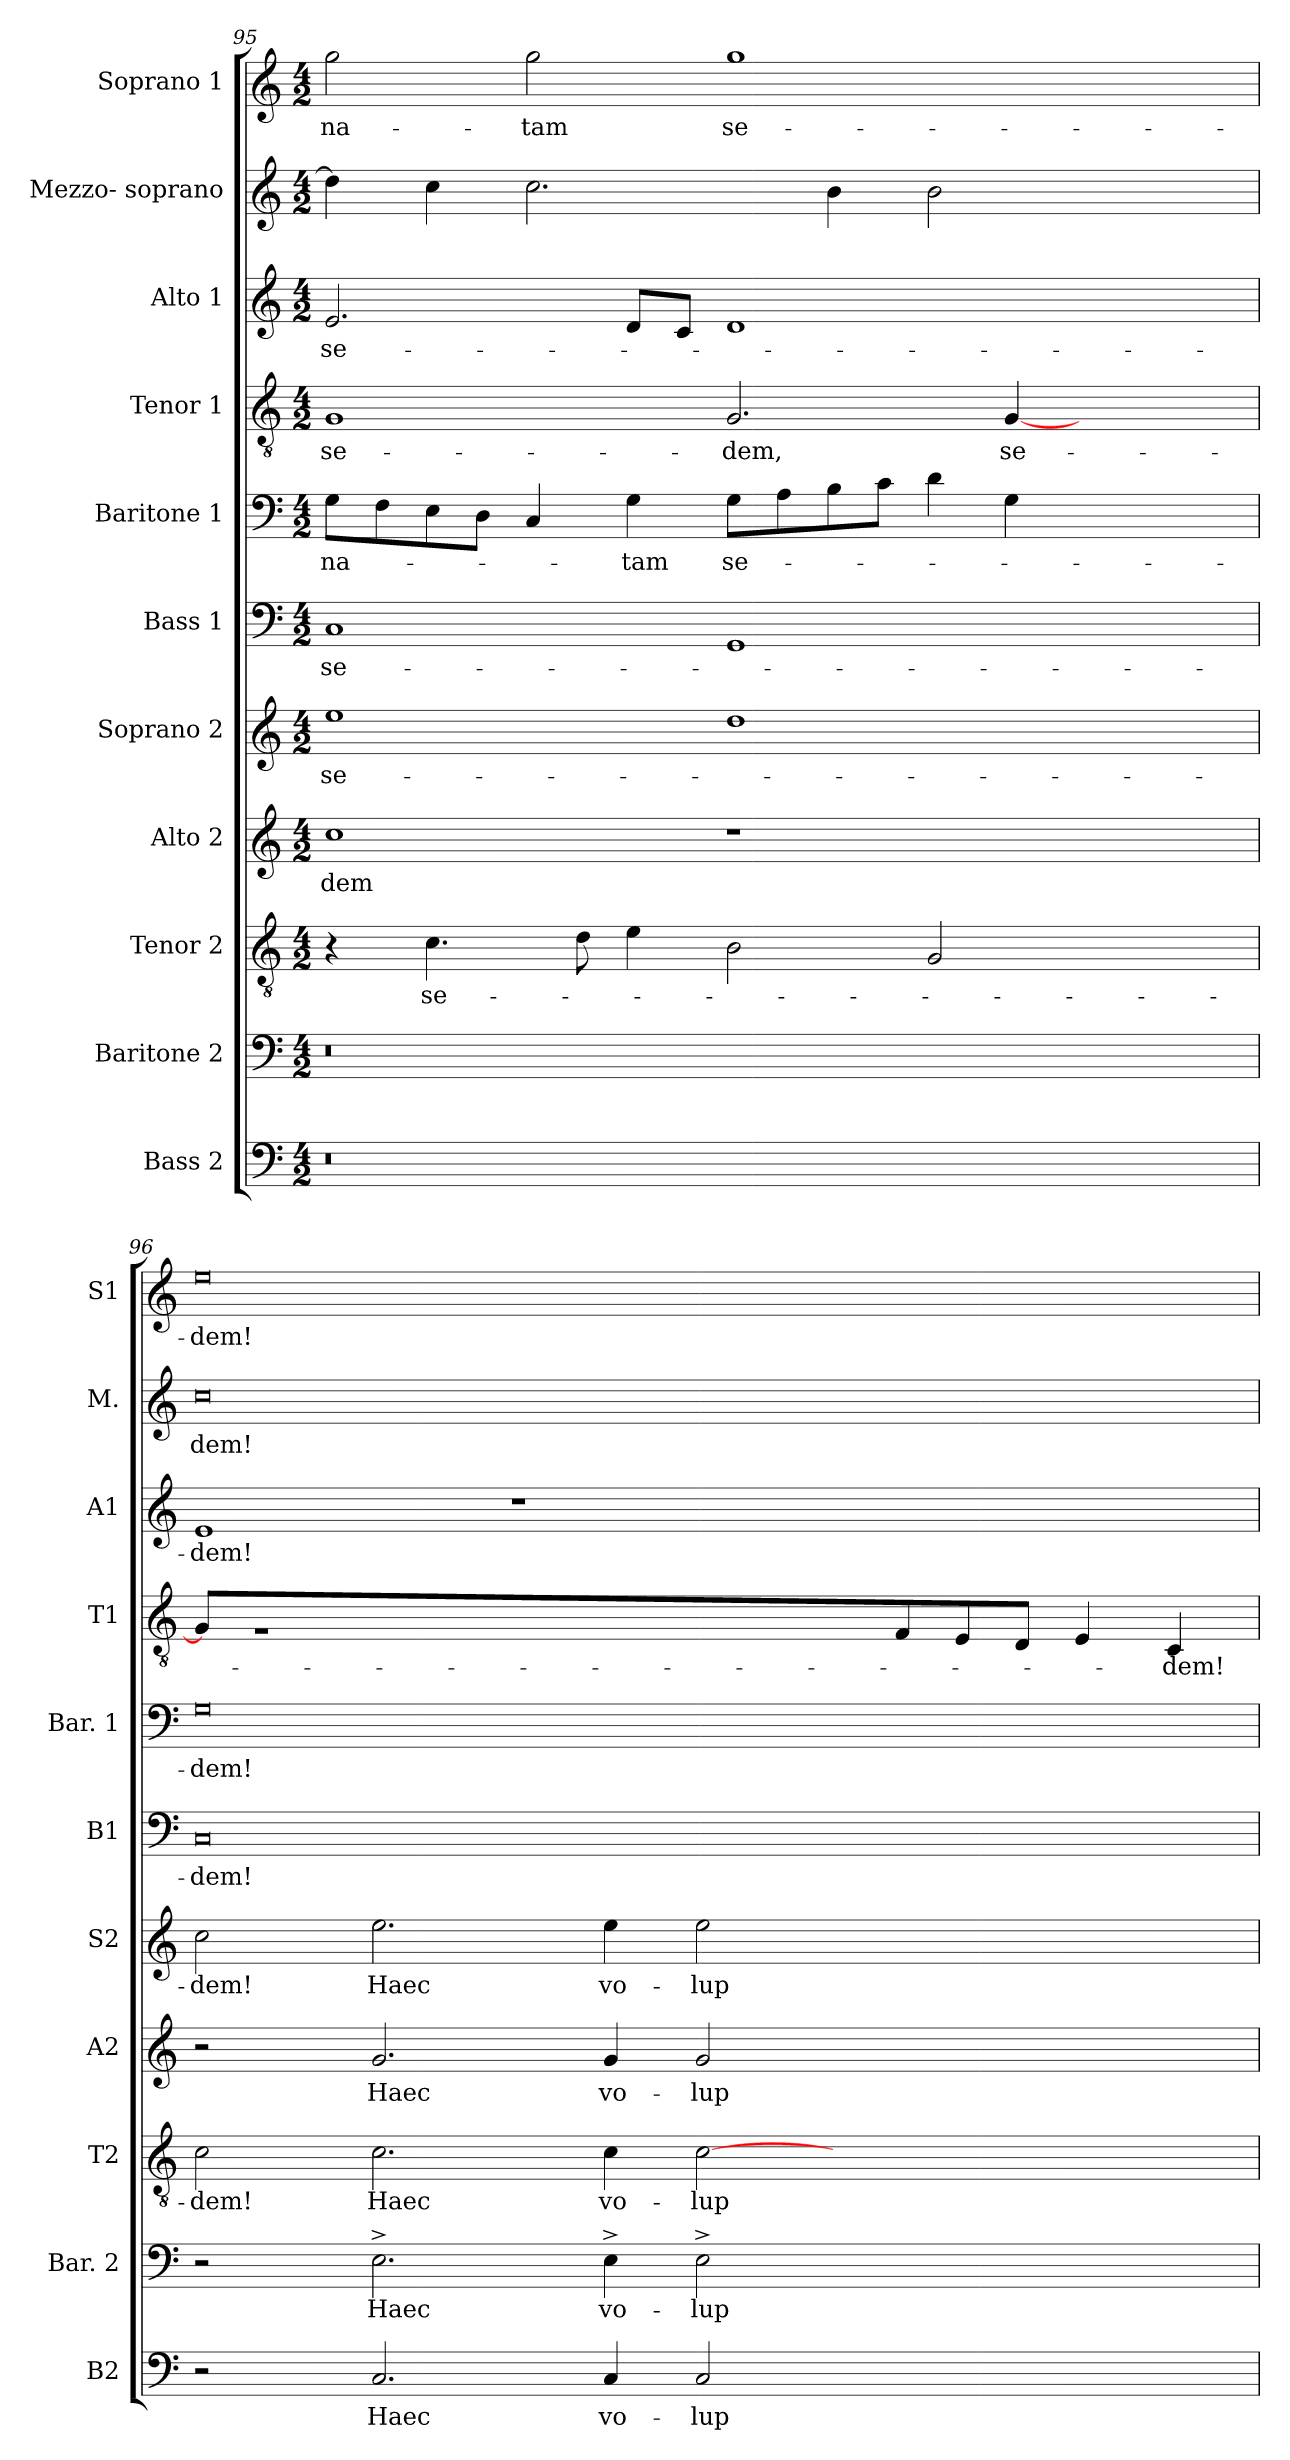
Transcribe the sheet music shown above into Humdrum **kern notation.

**kern	**text	**kern	**text	**kern	**text	**kern	**text	**kern	**text	**kern	**text	**kern	**text	**kern	**text	**kern	**text	**kern	**text	**kern	**text
*part11	*part11	*part10	*part10	*part9	*part9	*part8	*part8	*part7	*part7	*part6	*part6	*part5	*part5	*part4	*part4	*part3	*part3	*part2	*part2	*part1	*part1
*staff11	*staff11	*staff10	*staff10	*staff9	*staff9	*staff8	*staff8	*staff7	*staff7	*staff6	*staff6	*staff5	*staff5	*staff4	*staff4	*staff3	*staff3	*staff2	*staff2	*staff1	*staff1
*I"Bass 2	*	*I"Baritone 2	*	*I"Tenor 2	*	*I"Alto 2	*	*I"Soprano 2	*	*I"Bass 1	*	*I"Baritone 1	*	*I"Tenor 1	*	*I"Alto 1	*	*I"Mezzo-  soprano	*	*I"Soprano 1	*
*I'B2	*	*I'Bar. 2	*	*I'T2	*	*I'A2	*	*I'S2	*	*I'B1	*	*I'Bar. 1	*	*I'T1	*	*I'A1	*	*I'M.	*	*I'S1	*
*clefF4	*	*clefF4	*	*clefGv2	*	*clefG2	*	*clefG2	*	*clefF4	*	*clefF4	*	*clefGv2	*	*clefG2	*	*clefG2	*	*clefG2	*
*M4/2	*	*M4/2	*	*M4/2	*	*M4/2	*	*M4/2	*	*M4/2	*	*M4/2	*	*M4/2	*	*M4/2	*	*M4/2	*	*M4/2	*
=95	=95	=95	=95	=95	=95	=95	=95	=95	=95	=95	=95	=95	=95	=95	=95	=95	=95	=95	=95	=95	=95
!	!	!	!	!	!	!	!LO:LY:b:cj	!	!LO:LY:b:cj	!	!LO:LY:b:cj	!	!LO:LY:b:cj	!	!LO:LY:b:cj	!	!LO:LY:b:cj	!	!	!	!LO:LY:b:cj
0r	.	0r	.	4r	.	1cc	-dem	1ee	se-	1C	se-	8G\L	-na-	1G	se-	2.e/	se-	4dd\]	.	2gg\	-na-
.	.	.	.	.	.	.	.	.	.	.	.	8F\	.	.	.	.	.	.	.	.	.
!	!	!	!	!	!LO:LY:b:cj	!	!	!	!	!	!	!	!	!	!	!	!	!	!	!	!
.	.	.	.	4.c\	se-	.	.	.	.	.	.	8E\	.	.	.	.	.	4cc\	.	.	.
.	.	.	.	.	.	.	.	.	.	.	.	8D\J	.	.	.	.	.	.	.	.	.
!	!	!	!	!	!	!	!	!	!	!	!	!	!	!	!	!	!	!	!	!	!LO:LY:b:cj
.	.	.	.	.	.	.	.	.	.	.	.	4C/	.	.	.	.	.	2.cc\	.	2gg\	-tam
.	.	.	.	8d\	.	.	.	.	.	.	.	.	.	.	.	.	.	.	.	.	.
!	!	!	!	!	!	!	!	!	!	!	!	!	!LO:LY:b:cj	!	!	!	!	!	!	!	!
.	.	.	.	4e\	.	.	.	.	.	.	.	4G\	-tam	.	.	8d/L	.	.	.	.	.
.	.	.	.	.	.	.	.	.	.	.	.	.	.	.	.	8c/J	.	.	.	.	.
!	!	!	!	!	!	!LO:N:vis=1	!	!	!	!	!	!	!LO:LY:b:cj	!	!LO:LY:b:cj	!	!	!	!	!	!LO:LY:b:cj
.	.	.	.	2B\	.	0r	.	1dd	.	1GG	.	8G\L	se-	2.G/	-dem,	1d	.	.	.	1gg	se-
.	.	.	.	.	.	.	.	.	.	.	.	8A\	.	.	.	.	.	.	.	.	.
.	.	.	.	.	.	.	.	.	.	.	.	8B\	.	.	.	.	.	4b\	.	.	.
.	.	.	.	.	.	.	.	.	.	.	.	8c\J	.	.	.	.	.	.	.	.	.
.	.	.	.	2G/	.	.	.	.	.	.	.	4d\	.	.	.	.	.	2b\	.	.	.
!	!	!	!	!	!	!	!	!	!	!	!	!	!	!	!LO:LY:b:cj	!	!	!	!	!	!
.	.	.	.	.	.	.	.	.	.	.	.	4G\	.	[<4G/	se-	.	.	.	.	.	.
1ryy	.	1ryy	.	1ryy	.	.	.	1ryy	.	1ryy	.	1ryy	.	1ryy	.	1ryy	.	1ryy	.	1ryy	.
=96	=96	=96	=96	=96	=96	=96	=96	=96	=96	=96	=96	=96	=96	=96	=96	=96	=96	=96	=96	=96	=96
!	!	!	!	!	!LO:LY:b:cj	!	!	!	!LO:LY:b:cj	!	!LO:LY:b:cj	!	!LO:LY:b:cj	!	!	!	!LO:LY:b:cj	!	!LO:LY:b:cj	!	!LO:LY:b:cj
2r	.	2r	.	2c\	-dem!	2r	.	2cc\	-dem!	0C	-dem!	0G	-dem!	8G/L]	.	1e	-dem!	0cc	-dem!	0ee	-dem!
!	!	!	!	!	!	!	!	!	!	!	!	!	!	!LO:N:vis=1	!	!	!	!	!	!	!
.	.	.	.	.	.	.	.	.	.	.	.	.	.	0r	.	.	.	.	.	.	.
!	!LO:LY:b:cj	!	!LO:LY:b:cj	!	!LO:LY:b:cj	!	!LO:LY:b:cj	!	!LO:LY:b:cj	!	!	!	!	!	!	!	!	!	!	!	!
2.C/	Haec	2.E^<\	Haec	2.c\	Haec	2.g/	Haec	2.ee\	Haec	.	.	.	.	.	.	.	.	.	.	.	.
!	!	!	!	!	!	!	!	!	!	!	!	!	!	!	!	!LO:N:vis=1	!	!	!	!	!
.	.	.	.	.	.	.	.	.	.	.	.	.	.	.	.	0r	.	.	.	.	.
!	!LO:LY:b	!	!LO:LY:b	!	!LO:LY:b:cj	!	!LO:LY:b	!	!LO:LY:b	!	!	!	!	!	!	!	!	!	!	!	!
4C/	vo-	4E^<\	vo-	4c\	vo-	4g/	vo-	4ee\	vo-	.	.	.	.	.	.	.	.	.	.	.	.
!	!LO:LY:b:rj	!	!LO:LY:b:rj	!	!LO:LY:b	!	!LO:LY:b:rj	!	!LO:LY:b:rj	!	!	!	!	!	!	!	!	!	!	!	!
2C/	-lup-	2E^<\	-lup-	[>2c\	-lup-	2g/	-lup-	2ee\	-lup-	.	.	.	.	.	.	.	.	.	.	.	.
1ryy	.	1ryy	.	1ryy	.	1ryy	.	1ryy	.	1ryy	.	1ryy	.	.	.	.	.	1ryy	.	1ryy	.
.	.	.	.	.	.	.	.	.	.	.	.	.	.	8F/	.	.	.	.	.	.	.
.	.	.	.	.	.	.	.	.	.	.	.	.	.	8E/	.	.	.	.	.	.	.
.	.	.	.	.	.	.	.	.	.	.	.	.	.	8D/J	.	.	.	.	.	.	.
.	.	.	.	.	.	.	.	.	.	.	.	.	.	4E/	.	.	.	.	.	.	.
!	!	!	!	!	!	!	!	!	!	!	!	!	!	!	!LO:LY:b:cj	!	!	!	!	!	!
.	.	.	.	.	.	.	.	.	.	.	.	.	.	4C/	-dem!	.	.	.	.	.	.
=	=	=	=	=	=	=	=	=	=	=	=	=	=	=	=	=	=	=	=	=	=
*-	*-	*-	*-	*-	*-	*-	*-	*-	*-	*-	*-	*-	*-	*-	*-	*-	*-	*-	*-	*-	*-
